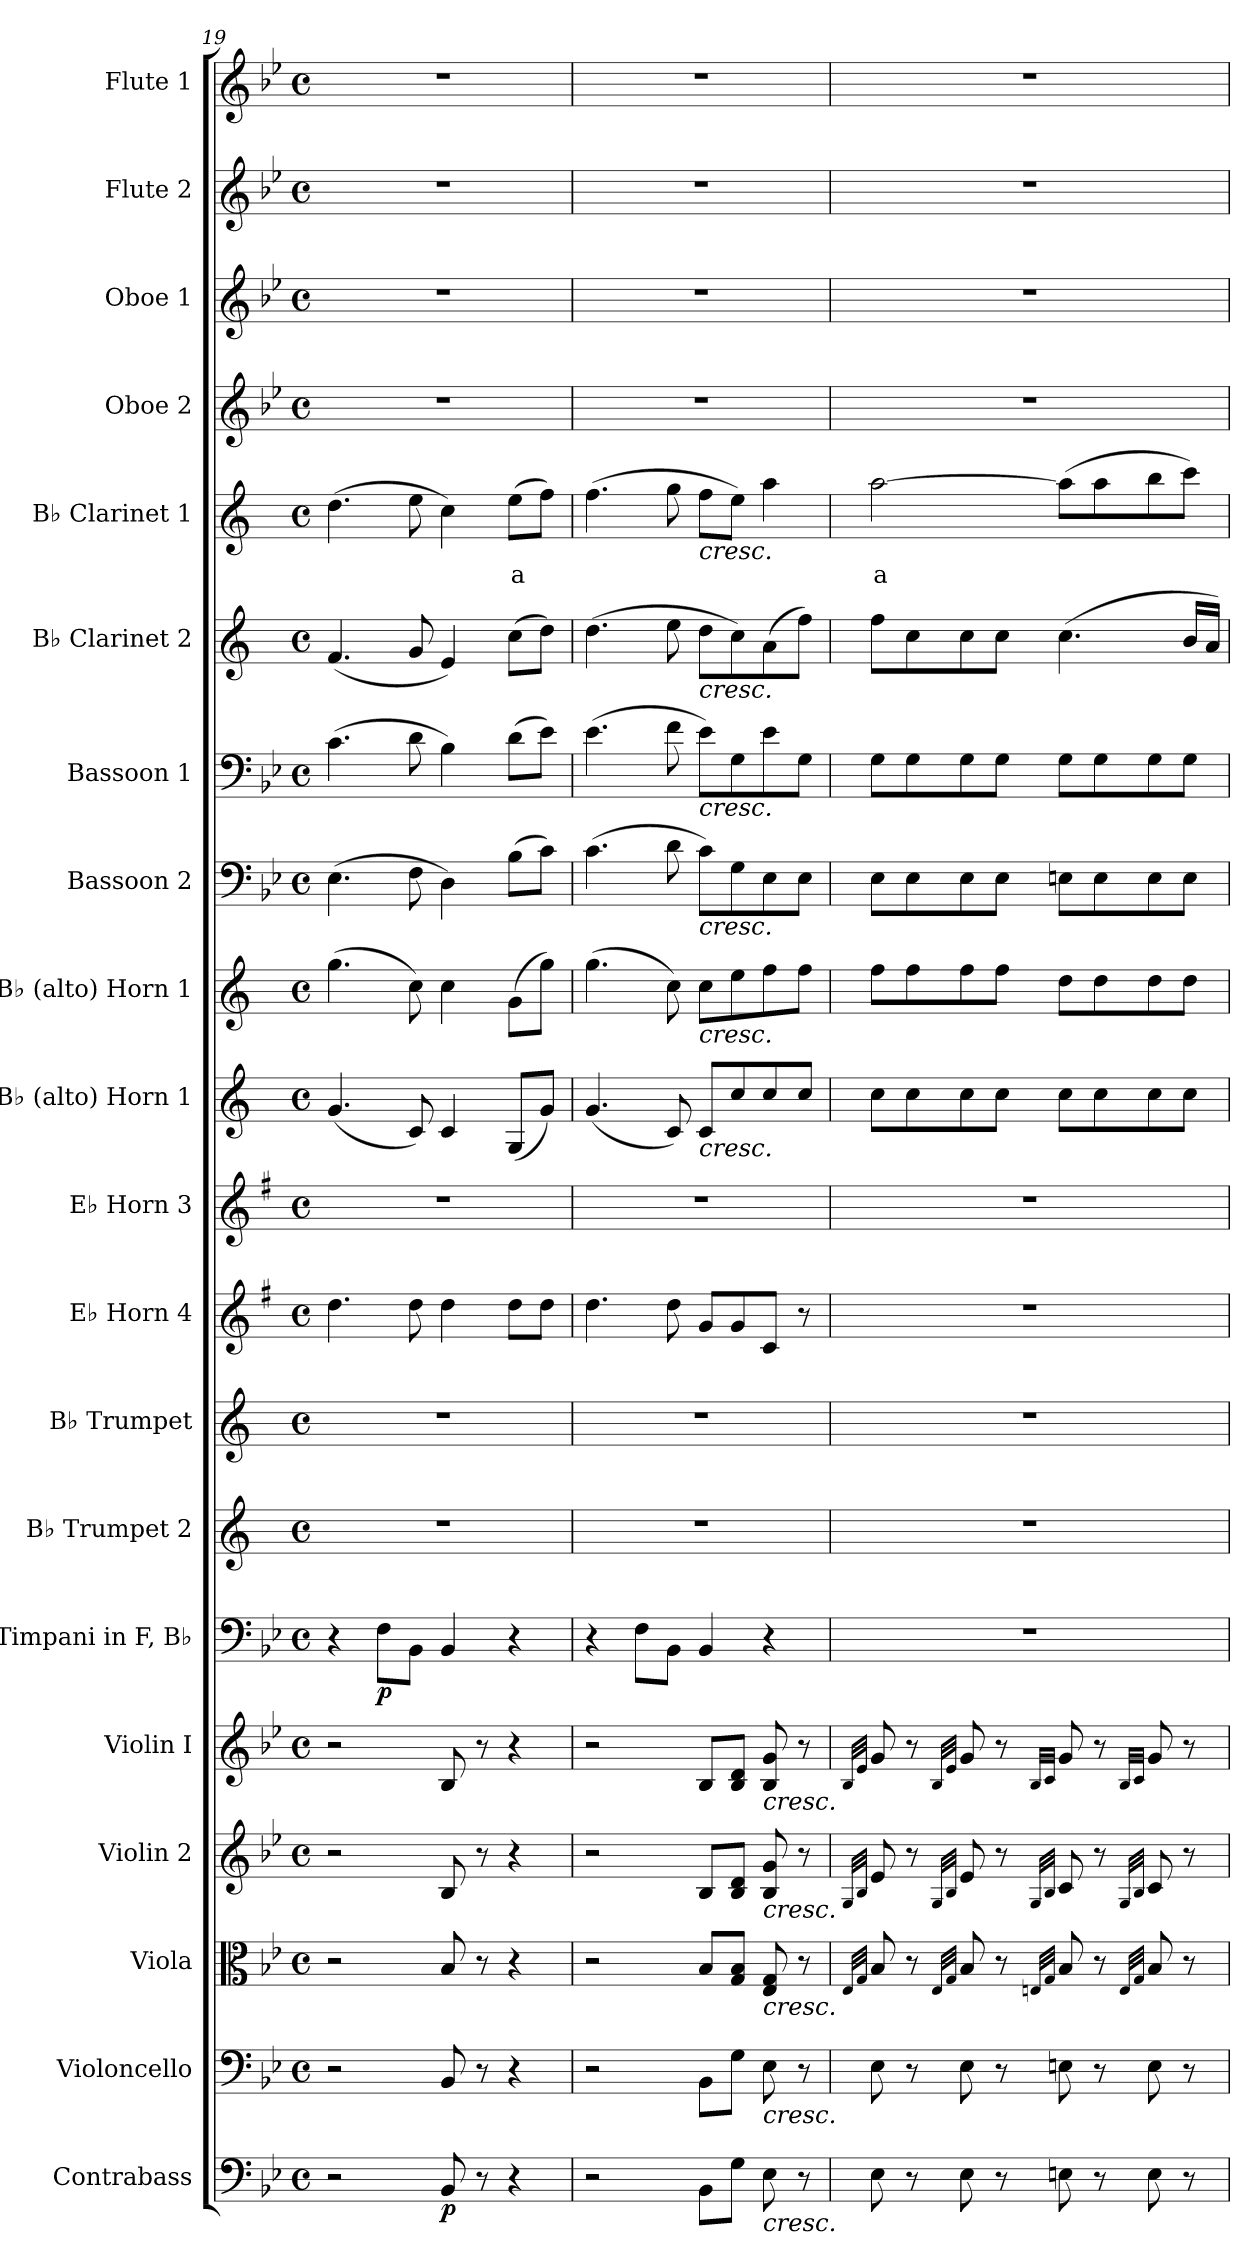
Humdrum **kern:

**kern	**dynam	**kern	**kern	**kern	**kern	**kern	**dynam	**kern	**kern	**kern	**kern	**kern	**kern	**kern	**kern	**kern	**kern	**text	**kern	**kern	**kern	**kern
*part20	*part20	*part19	*part18	*part17	*part16	*part15	*part15	*part14	*part13	*part12	*part11	*part10	*part9	*part8	*part7	*part6	*part5	*part5	*part4	*part3	*part2	*part1
*staff20	*staff20	*staff19	*staff18	*staff17	*staff16	*staff15	*staff15	*staff14	*staff13	*staff12	*staff11	*staff10	*staff9	*staff8	*staff7	*staff6	*staff5	*staff5	*staff4	*staff3	*staff2	*staff1
*I"Contrabass	*	*I"Violoncello	*I"Viola	*I"Violin 2	*I"Violin I	*I"Timpani in F, B♭	*	*I"B♭ Trumpet 2	*I"B♭ Trumpet	*I"E♭ Horn 4	*I"E♭ Horn 3	*I"B♭ (alto) Horn 1	*I"B♭ (alto) Horn 1	*I"Bassoon 2	*I"Bassoon 1	*I"B♭ Clarinet 2	*I"B♭ Clarinet 1	*	*I"Oboe 2	*I"Oboe 1	*I"Flute 2	*I"Flute 1
*I'Cb	*	*I'Vc	*I'Vla	*I'Vl 2	*I'Vl 1	*I'Timp	*	*I'Tpt 2	*I'Tpt 1	*I'Hn 4	*I'Hn 3	*I'Hn 2	*I'Hn 1	*I'Bsn 2	*I'Bsn 1	*I'Cl 2	*I'Cl 1	*	*I'Ob 2	*I'Ob 1	*I'Fl 2	*I'Fl 1
!!LO:PB:g=z
*clefF4	*	*clefF4	*clefC3	*clefG2	*clefG2	*clefF4	*	*clefG2	*clefG2	*clefG2	*clefG2	*clefG2	*clefG2	*clefF4	*clefF4	*clefG2	*clefG2	*	*clefG2	*clefG2	*clefG2	*clefG2
*ITrd7c12	*	*	*	*	*	*	*	*ITrd1c2	*ITrd1c2	*ITrd5c9	*ITrd5c9	*ITrd1c2	*ITrd1c2	*	*	*ITrd1c2	*ITrd1c2	*	*	*	*	*
*k[b-e-]	*	*k[b-e-]	*k[b-e-]	*k[b-e-]	*k[b-e-]	*k[b-e-]	*	*k[b-e-]	*k[b-e-]	*k[b-e-]	*k[b-e-]	*k[b-e-]	*k[b-e-]	*k[b-e-]	*k[b-e-]	*k[b-e-]	*k[b-e-]	*	*k[b-e-]	*k[b-e-]	*k[b-e-]	*k[b-e-]
*M4/4	*	*M4/4	*M4/4	*M4/4	*M4/4	*M4/4	*	*M4/4	*M4/4	*M4/4	*M4/4	*M4/4	*M4/4	*M4/4	*M4/4	*M4/4	*M4/4	*	*M4/4	*M4/4	*M4/4	*M4/4
*met(c)	*	*met(c)	*met(c)	*met(c)	*met(c)	*met(c)	*	*met(c)	*met(c)	*met(c)	*met(c)	*met(c)	*met(c)	*met(c)	*met(c)	*met(c)	*met(c)	*	*met(c)	*met(c)	*met(c)	*met(c)
=19	=19	=19	=19	=19	=19	=19	=19	=19	=19	=19	=19	=19	=19	=19	=19	=19	=19	=19	=19	=19	=19	=19
2r	.	2r	2r	2r	2r	4r	.	1r	1r	4.f\	1r	(<4.f/	(>4.ff\	(>4.E-\	(>4.c\	(<4.e-/	(>4.cc\	.	1r	1r	1r	1r
!	!	!	!	!	!	!	!LO:DY:b	!	!	!	!	!	!	!	!	!	!	!	!	!	!	!
.	.	.	.	.	.	8F\L	p	.	.	.	.	.	.	.	.	.	.	.	.	.	.	.
.	.	.	.	.	.	8BB-\J	.	.	.	8f\	.	8B-/)	8b-\)	8F\	8d\	8f/	8dd\	.	.	.	.	.
!	!LO:DY:b	!	!	!	!	!	!	!	!	!	!	!	!	!	!	!	!	!	!	!	!	!
8BBB-/	p	8BB-/	8B-/	8B-/	8B-/	4BB-/	.	.	.	4f\	.	4B-/	4b-\	4D\)	4B-\)	4d/)	4b-\)	.	.	.	.	.
8r	.	8r	8r	8r	8r	.	.	.	.	.	.	.	.	.	.	.	.	.	.	.	.	.
!	!	!	!	!	!	!	!	!	!	!	!	!	!	!	!	!	!	!LO:LY:b:color=#FF0000	!	!	!	!
4r	.	4r	4r	4r	4r	4r	.	.	.	8f\L	.	(<8F/L	(>8f\L	(>8B-\L	(>8d\L	(>8b-\L	(>8dd\L	a	.	.	.	.
.	.	.	.	.	.	.	.	.	.	8f\J	.	8f/J)	8ff\J)	8c\J)	8e-\J)	8cc\J)	8ee-\J)	.	.	.	.	.
=20	=20	=20	=20	=20	=20	=20	=20	=20	=20	=20	=20	=20	=20	=20	=20	=20	=20	=20	=20	=20	=20	=20
2r	.	2r	2r	2r	2r	4r	.	1r	1r	4.f\	1r	(<4.f/	(>4.ff\	(>4.c\	(>4.e-\	(>4.cc\	(>4.ee-\	.	1r	1r	1r	1r
.	.	.	.	.	.	8F\L	.	.	.	.	.	.	.	.	.	.	.	.	.	.	.	.
.	.	.	.	.	.	8BB-\J	.	.	.	8f\	.	8B-/)	8b-\)	8d\	8f\	8dd\	8ff\	.	.	.	.	.
!	!	!	!	!	!	!	!	!	!	!	!	!	!	!	!	!	!LO:TX:b:i:t=cresc.	!	!	!	!	!
!	!	!	!	!	!	!	!	!	!	!	!	!	!	!	!	!LO:TX:b:i:t=cresc.	!	!	!	!	!	!
!	!	!	!	!	!	!	!	!	!	!	!	!	!	!	!LO:TX:b:i:t=cresc.	!	!	!	!	!	!	!
!	!	!	!	!	!	!	!	!	!	!	!	!	!	!LO:TX:b:i:t=cresc.	!	!	!	!	!	!	!	!
!	!	!	!	!	!	!	!	!	!	!	!	!	!LO:TX:b:i:t=cresc.	!	!	!	!	!	!	!	!	!
!	!	!	!	!	!	!	!	!	!	!	!	!LO:TX:b:i:t=cresc.	!	!	!	!	!	!	!	!	!	!
8BBB-\L	.	8BB-\L	8B-/L	8B-/L	8B-/L	4BB-/	.	.	.	8B-/L	.	8B-/L	8b-\L	8c\L)	8e-\L)	8cc\L	8ee-\L	.	.	.	.	.
8GG\J	.	8G\J	8G/ 8B-/J	8B-/ 8d/J	8B-/ 8d/J	.	.	.	.	8B-/	.	8b-/	8dd\	8G\	8G\	8b-\)	8dd\J)	.	.	.	.	.
!	!	!	!	!	!LO:TX:b:i:t=cresc.	!	!	!	!	!	!	!	!	!	!	!	!	!	!	!	!	!
!	!	!	!	!LO:TX:b:i:t=cresc.	!	!	!	!	!	!	!	!	!	!	!	!	!	!	!	!	!	!
!	!	!	!LO:TX:b:i:t=cresc.	!	!	!	!	!	!	!	!	!	!	!	!	!	!	!	!	!	!	!
!	!	!LO:TX:b:i:t=cresc.	!	!	!	!	!	!	!	!	!	!	!	!	!	!	!	!	!	!	!	!
!LO:TX:b:i:t=cresc.	!	!	!	!	!	!	!	!	!	!	!	!	!	!	!	!	!	!	!	!	!	!
8EE-\	.	8E-\	8E-/ 8G/	8B-/ 8g/	8B-/ 8g/	4r	.	.	.	8E-/J	.	8b-/	8ee-\	8E-\	8e-\	(>8g\	4gg\	.	.	.	.	.
8r	.	8r	8r	8r	8r	.	.	.	.	8r	.	8b-/J	8ee-\J	8E-\J	8G\J	8ee-\J)	.	.	.	.	.	.
=21	=21	=21	=21	=21	=21	=21	=21	=21	=21	=21	=21	=21	=21	=21	=21	=21	=21	=21	=21	=21	=21	=21
.	.	.	32qE-/LLL	32qG/LLL	32qB-/LLL	.	.	.	.	.	.	.	.	.	.	.	.	.	.	.	.	.
.	.	.	32qG/JJJ	32qB-/JJJ	32qe-/JJJ	.	.	.	.	.	.	.	.	.	.	.	.	.	.	.	.	.
!	!	!	!	!	!	!	!	!	!	!	!	!	!	!	!	!	!	!LO:LY:b:color=#FF0000	!	!	!	!
8EE-\	.	8E-\	8B-/	8e-/	8g/	1r	.	1r	1r	1r	1r	8b-\L	8ee-\L	8E-\L	8G\L	8ee-\L	[2gg\	a	1r	1r	1r	1r
8r	.	8r	8r	8r	8r	.	.	.	.	.	.	8b-\	8ee-\	8E-\	8G\	8b-\	.	.	.	.	.	.
.	.	.	32qE-/LLL	32qG/LLL	32qB-/LLL	.	.	.	.	.	.	.	.	.	.	.	.	.	.	.	.	.
.	.	.	32qG/JJJ	32qB-/JJJ	32qe-/JJJ	.	.	.	.	.	.	.	.	.	.	.	.	.	.	.	.	.
8EE-\	.	8E-\	8B-/	8e-/	8g/	.	.	.	.	.	.	8b-\	8ee-\	8E-\	8G\	8b-\	.	.	.	.	.	.
8r	.	8r	8r	8r	8r	.	.	.	.	.	.	8b-\J	8ee-\J	8E-\J	8G\J	8b-\J	.	.	.	.	.	.
.	.	.	32qEn/LLL	32qG/LLL	32qB-/LLL	.	.	.	.	.	.	.	.	.	.	.	.	.	.	.	.	.
.	.	.	32qG/JJJ	32qB-/JJJ	32qc/JJJ	.	.	.	.	.	.	.	.	.	.	.	.	.	.	.	.	.
8EEn\	.	8En\	8B-/	8c/	8g/	.	.	.	.	.	.	8b-\L	8cc\L	8En\L	8G\L	(>4.b-\	(>8gg\L]	.	.	.	.	.
8r	.	8r	8r	8r	8r	.	.	.	.	.	.	8b-\	8cc\	8E\	8G\	.	8gg\	.	.	.	.	.
.	.	.	32qE/LLL	32qG/LLL	32qB-/LLL	.	.	.	.	.	.	.	.	.	.	.	.	.	.	.	.	.
.	.	.	32qG/JJJ	32qB-/JJJ	32qc/JJJ	.	.	.	.	.	.	.	.	.	.	.	.	.	.	.	.	.
8EE\	.	8E\	8B-/	8c/	8g/	.	.	.	.	.	.	8b-\	8cc\	8E\	8G\	.	8aa\	.	.	.	.	.
8r	.	8r	8r	8r	8r	.	.	.	.	.	.	8b-\J	8cc\J	8E\J	8G\J	16a/LL	8bb-\J)	.	.	.	.	.
.	.	.	.	.	.	.	.	.	.	.	.	.	.	.	.	16g/JJ)	.	.	.	.	.	.
=	=	=	=	=	=	=	=	=	=	=	=	=	=	=	=	=	=	=	=	=	=	=
*-	*-	*-	*-	*-	*-	*-	*-	*-	*-	*-	*-	*-	*-	*-	*-	*-	*-	*-	*-	*-	*-	*-
